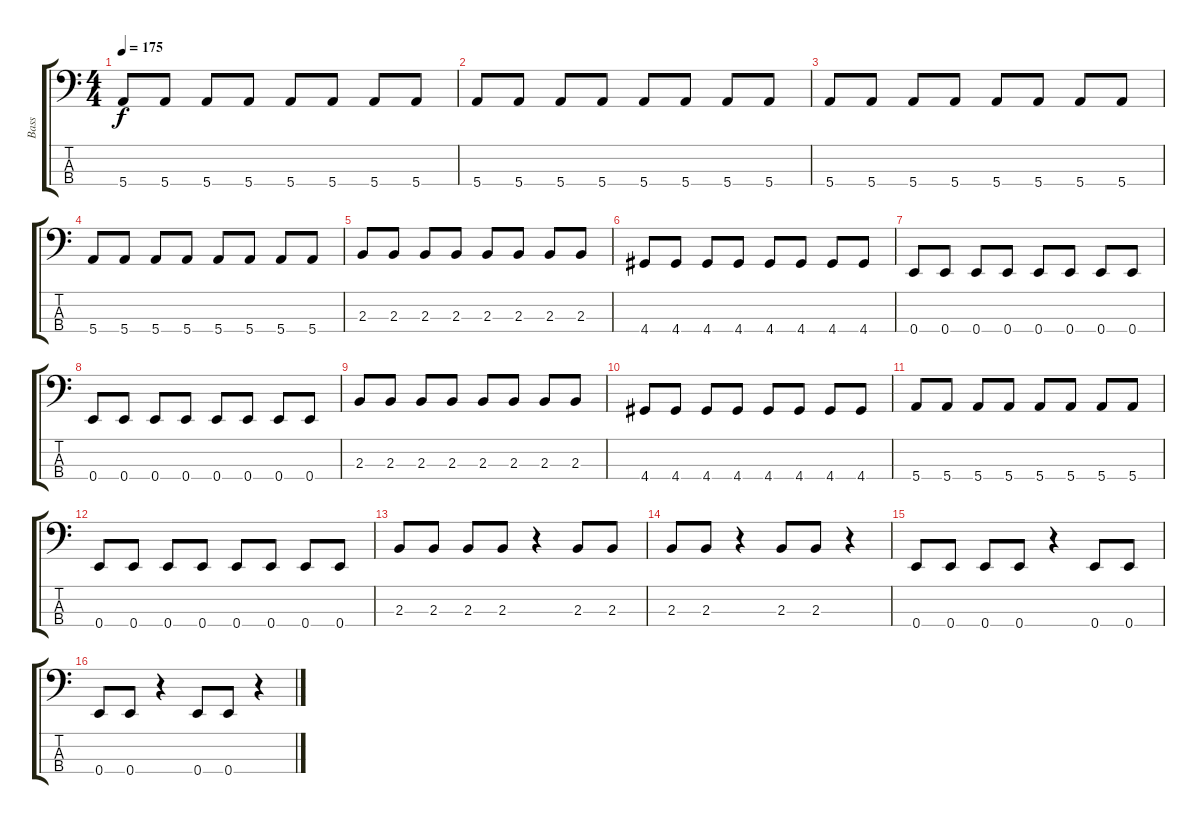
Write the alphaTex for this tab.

\track ("Bass" "Bass") {instrument electricbassfinger}
\staff {score tabs}
\tuning (G2 D2 A1 E1) {hide}
\ts (4 4)
\tempo 175
\clef f4
\ks c
5.4.8{dy f} 5.4.8 5.4.8 5.4.8 5.4.8 5.4.8 5.4.8 5.4.8 |
5.4.8 5.4.8 5.4.8 5.4.8 5.4.8 5.4.8 5.4.8 5.4.8 |
5.4.8 5.4.8 5.4.8 5.4.8 5.4.8 5.4.8 5.4.8 5.4.8 |
5.4.8 5.4.8 5.4.8 5.4.8 5.4.8 5.4.8 5.4.8 5.4.8 |
2.3.8 2.3.8 2.3.8 2.3.8 2.3.8 2.3.8 2.3.8 2.3.8 |
4.4.8 4.4.8 4.4.8 4.4.8 4.4.8 4.4.8 4.4.8 4.4.8 |
0.4.8 0.4.8 0.4.8 0.4.8 0.4.8 0.4.8 0.4.8 0.4.8 |
0.4.8 0.4.8 0.4.8 0.4.8 0.4.8 0.4.8 0.4.8 0.4.8 |
2.3.8 2.3.8 2.3.8 2.3.8 2.3.8 2.3.8 2.3.8 2.3.8 |
4.4.8 4.4.8 4.4.8 4.4.8 4.4.8 4.4.8 4.4.8 4.4.8 |
5.4.8 5.4.8 5.4.8 5.4.8 5.4.8 5.4.8 5.4.8 5.4.8 |
0.4.8 0.4.8 0.4.8 0.4.8 0.4.8 0.4.8 0.4.8 0.4.8 |
2.3.8 2.3.8 2.3.8 2.3.8 r.4 2.3.8 2.3.8 |
2.3.8 2.3.8 r.4 2.3.8 2.3.8 r.4 |
0.4.8 0.4.8 0.4.8 0.4.8 r.4 0.4.8 0.4.8 |
0.4.8 0.4.8 r.4 0.4.8 0.4.8 r.4
